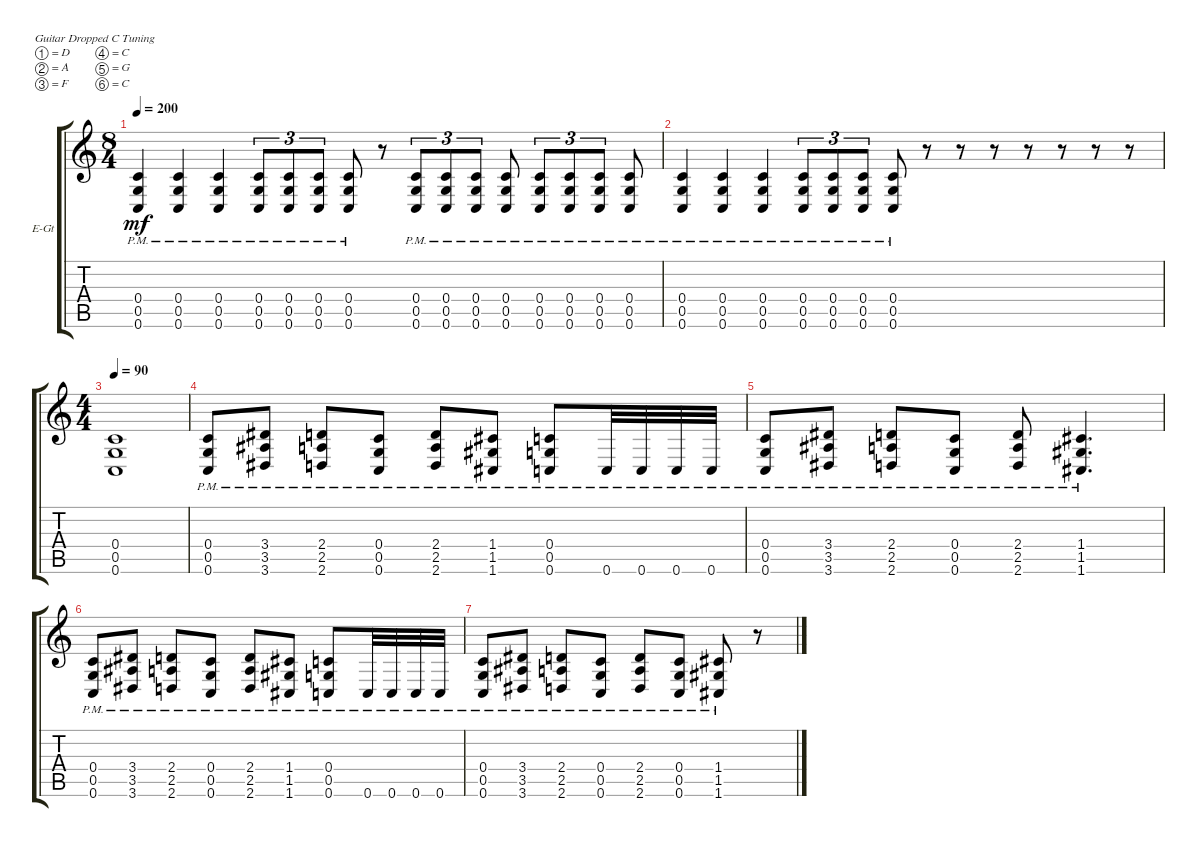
\defaultSystemsLayout 4
\bracketExtendMode groupsimilarinstruments
\firstSystemTrackNameOrientation horizontal
\otherSystemsTrackNameOrientation horizontal
\track ("Rhythm Guitar" "E-Gt") {instrument distortionguitar}
\staff {score tabs}
\tuning (D4 A3 F3 C3 G2 C2)
\ts (8 4)
\tempo 200
\clef g2
\ks c
(0.6{pm} 0.5{pm} 0.4{pm}).4{dy mf} (0.6{pm} 0.4{pm} 0.5{pm}).4 (0.6{pm} 0.5{pm} 0.4{pm}).4 (0.6{pm} 0.5{pm} 0.4{pm}).8{tu (3 2)} (0.6{pm} 0.4{pm} 0.5{pm}).8{tu (3 2)} (0.6{pm} 0.5{pm} 0.4{pm}).8{tu (3 2)} (0.6{pm} 0.5{pm} 0.4{pm}).8 r.8 (0.6{pm} 0.5{pm} 0.4{pm}).8{tu (3 2)} (0.6{pm} 0.4{pm} 0.5{pm}).8{tu (3 2)} (0.6{pm} 0.5{pm} 0.4{pm}).8{tu (3 2)} (0.6{pm} 0.5{pm} 0.4{pm}).8 (0.6{pm} 0.5{pm} 0.4{pm}).8{tu (3 2)} (0.6{pm} 0.4{pm} 0.5{pm}).8{tu (3 2)} (0.6{pm} 0.5{pm} 0.4{pm}).8{tu (3 2)} (0.6{pm} 0.5{pm} 0.4{pm}).8 |
(0.6{pm} 0.5{pm} 0.4{pm}).4 (0.6{pm} 0.4{pm} 0.5{pm}).4 (0.6{pm} 0.5{pm} 0.4{pm}).4 (0.6{pm} 0.5{pm} 0.4{pm}).8{tu (3 2)} (0.6{pm} 0.4{pm} 0.5{pm}).8{tu (3 2)} (0.6{pm} 0.5{pm} 0.4{pm}).8{tu (3 2)} (0.6{pm} 0.5{pm} 0.4{pm}).8 r.8 r.8 r.8 r.8 r.8 r.8 r.8 |
\ts (4 4)
\tempo 90
(0.6 0.5 0.4).1 |
(0.6{pm} 0.5{pm} 0.4{pm}).8 (3.6{pm} 3.5{pm} 3.4{pm}).8 (2.6{pm} 2.5{pm} 2.4{pm}).8 (0.6{pm} 0.5{pm} 0.4{pm}).8 (2.6{pm} 2.5{pm} 2.4{pm}).8 (1.6{pm} 1.5{pm} 1.4{pm}).8 (0.6{pm} 0.5{pm} 0.4{pm}).8 0.6{pm}.32 0.6{pm}.32 0.6{pm}.32 0.6{pm}.32 |
(0.6{pm} 0.5{pm} 0.4{pm}).8 (3.6{pm} 3.5{pm} 3.4{pm}).8 (2.6{pm} 2.4{pm} 2.5{pm}).8 (0.6{pm} 0.5{pm} 0.4{pm}).8 (2.6{pm} 2.4{pm} 2.5{pm}).8 (1.6{pm} 1.5{pm} 1.4{pm}).4{d} |
(0.6{pm} 0.5{pm} 0.4{pm}).8 (3.6{pm} 3.5{pm} 3.4{pm}).8 (2.6{pm} 2.5{pm} 2.4{pm}).8 (0.6{pm} 0.5{pm} 0.4{pm}).8 (2.6{pm} 2.5{pm} 2.4{pm}).8 (1.6{pm} 1.5{pm} 1.4{pm}).8 (0.6{pm} 0.5{pm} 0.4{pm}).8 0.6{pm}.32 0.6{pm}.32 0.6{pm}.32 0.6{pm}.32 |
(0.6{pm} 0.5{pm} 0.4{pm}).8 (3.6{pm} 3.5{pm} 3.4{pm}).8 (2.6{pm} 2.4{pm} 2.5{pm}).8 (0.6{pm} 0.5{pm} 0.4{pm}).8 (2.6{pm} 2.4{pm} 2.5{pm}).8 (0.6{pm} 0.5{pm} 0.4{pm}).8 (1.6{pm} 1.5{pm} 1.4{pm}).8 r.8
